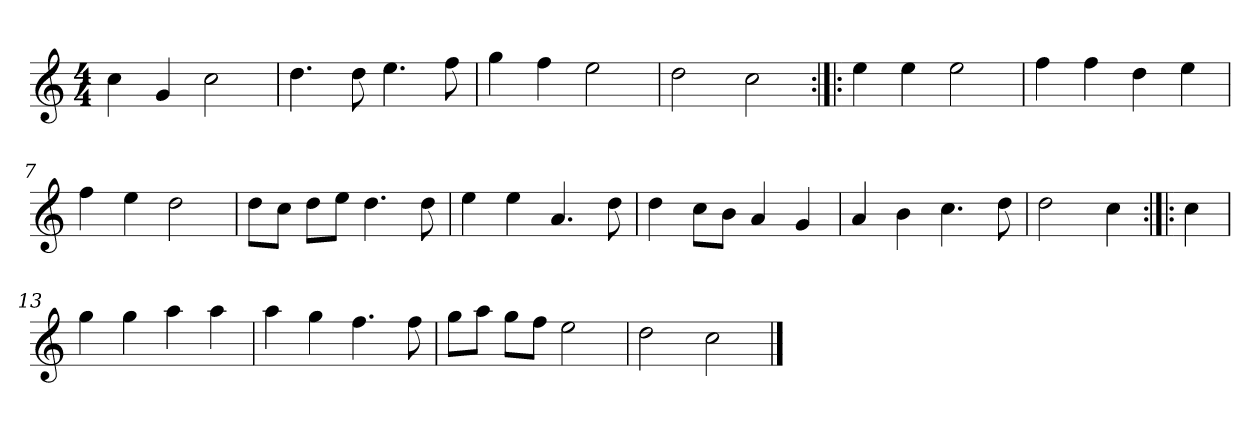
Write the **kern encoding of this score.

**kern
*part1
*staff1
*clefG2
*k[]
*C:
*M4/4
*MM120
=1
4cc
4g
2cc
=2
4.dd
8dd
4.ee
8ff
=3
4gg
4ff
2ee
=4
2dd
2cc
=5:|!|:
4ee
4ee
2ee
=6
4ff
4ff
4dd
4ee
=7
4ff
4ee
2dd
=8
8dd\L
8cc\J
8dd\L
8ee\J
4.dd
8dd
=9
4ee
4ee
4.a
8dd
=10
4dd
8cc\L
8b\J
4a
4g
=11
4a
4b
4.cc
8dd
=12
2dd
4cc
=:|!|:
4cc
=13
4gg
4gg
4aa
4aa
=14
4aa
4gg
4.ff
8ff
=15
8gg\L
8aa\J
8gg\L
8ff\J
2ee
=16
2dd
2cc
==
*-
